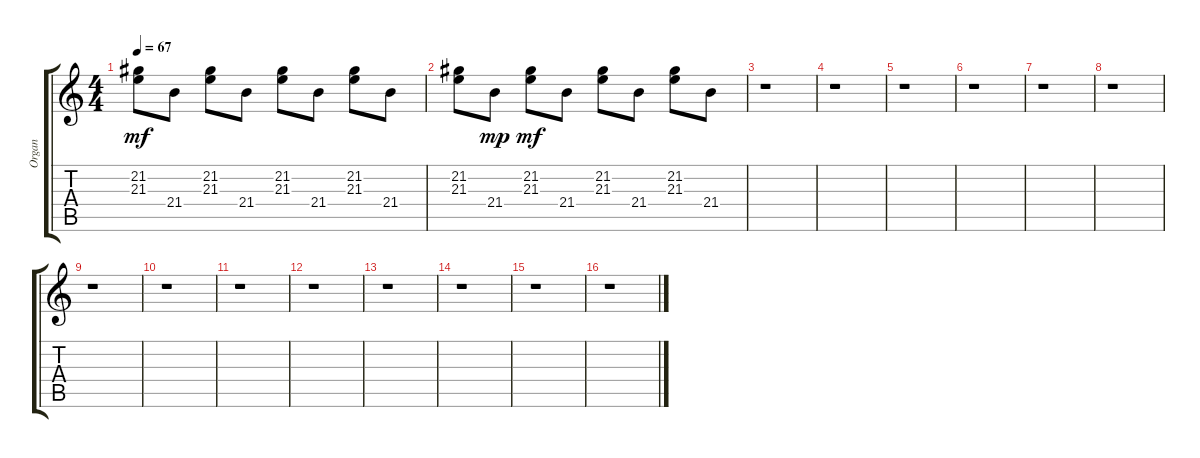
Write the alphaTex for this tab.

\track ("Organ" "Organ") {instrument rockorgan}
\staff {score tabs}
\tuning (E4 B3 G3 D3 A2 E2) {hide}
\ts (4 4)
\tempo 67
\clef g2
\ks c
(21.2 21.3).8{dy mf} 21.4.8 (21.2 21.3).8 21.4.8 (21.2 21.3).8 21.4.8 (21.2 21.3).8 21.4.8 |
(21.2 21.3).8 21.4.8{dy mp} (21.2 21.3).8{dy mf} 21.4.8 (21.2 21.3).8 21.4.8 (21.2 21.3).8 21.4.8 |
r.1 |
r.1 |
r.1 |
r.1 |
r.1 |
r.1 |
r.1 |
r.1 |
r.1 |
r.1 |
r.1 |
r.1 |
r.1 |
r.1
